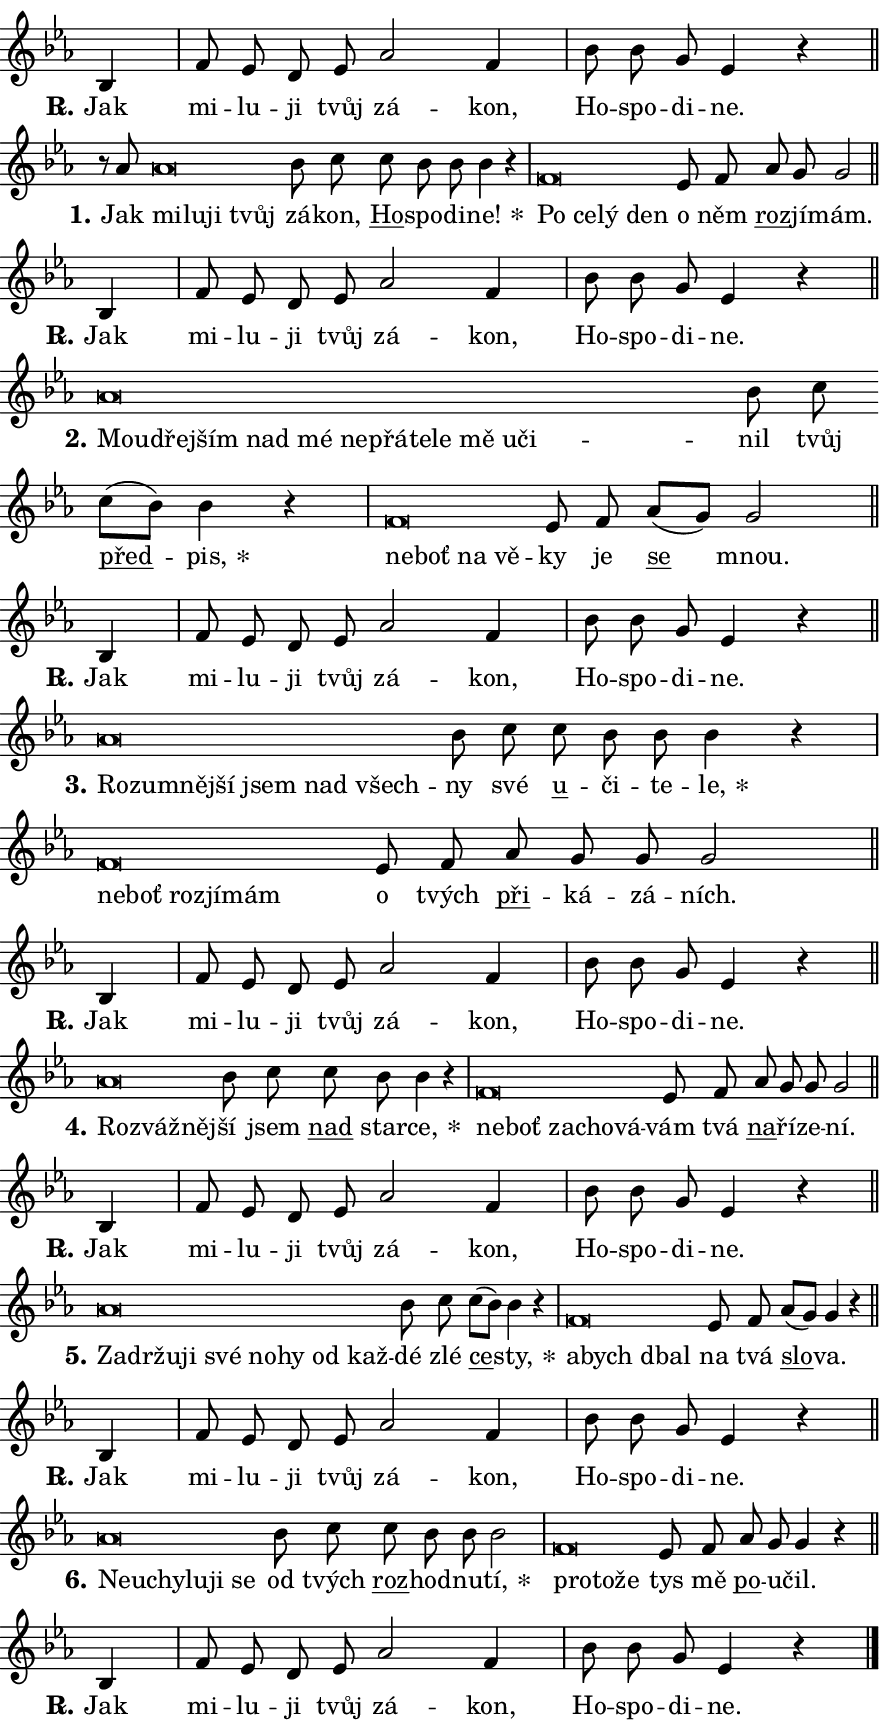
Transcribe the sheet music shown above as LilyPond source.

\version "2.24.0"
\header { tagline = "" }
\paper {
  indent = 0\cm
  top-margin = 0\cm
  right-margin = 0.13\cm % to fit lyric hyphens
  bottom-margin = 0\cm
  left-margin = 0\cm
  paper-width = 15\cm
  page-breaking = #ly:one-page-breaking
  system-system-spacing.basic-distance = #11
  score-system-spacing.basic-distance = #11
  ragged-last = ##f
}


%% Author: Thomas Morley
%% https://lists.gnu.org/archive/html/lilypond-user/2020-05/msg00002.html
#(define (line-position grob)
"Returns position of @var[grob} in current system:
   @code{'start}, if at first time-step
   @code{'end}, if at last time-step
   @code{'middle} otherwise
"
  (let* ((col (ly:item-get-column grob))
         (ln (ly:grob-object col 'left-neighbor))
         (rn (ly:grob-object col 'right-neighbor))
         (col-to-check-left (if (ly:grob? ln) ln col))
         (col-to-check-right (if (ly:grob? rn) rn col))
         (break-dir-left
           (and
             (ly:grob-property col-to-check-left 'non-musical #f)
             (ly:item-break-dir col-to-check-left)))
         (break-dir-right
           (and
             (ly:grob-property col-to-check-right 'non-musical #f)
             (ly:item-break-dir col-to-check-right))))
        (cond ((eqv? 1 break-dir-left) 'start)
              ((eqv? -1 break-dir-right) 'end)
              (else 'middle))))

#(define (tranparent-at-line-position vctor)
  (lambda (grob)
  "Relying on @code{line-position} select the relevant enry from @var{vctor}.
Used to determine transparency,"
    (case (line-position grob)
      ((end) (not (vector-ref vctor 0)))
      ((middle) (not (vector-ref vctor 1)))
      ((start) (not (vector-ref vctor 2))))))

noteHeadBreakVisibility =
#(define-music-function (break-visibility)(vector?)
"Makes @code{NoteHead}s transparent relying on @var{break-visibility}"
#{
  \override NoteHead.transparent =
    #(tranparent-at-line-position break-visibility)
#})

#(define delete-ledgers-for-transparent-note-heads
  (lambda (grob)
    "Reads whether a @code{NoteHead} is transparent.
If so this @code{NoteHead} is removed from @code{'note-heads} from
@var{grob}, which is supposed to be @code{LedgerLineSpanner}.
As a result ledgers are not printed for this @code{NoteHead}"
    (let* ((nhds-array (ly:grob-object grob 'note-heads))
           (nhds-list
             (if (ly:grob-array? nhds-array)
                 (ly:grob-array->list nhds-array)
                 '()))
           ;; Relies on the transparent-property being done before
           ;; Staff.LedgerLineSpanner.after-line-breaking is executed.
           ;; This is fragile ...
           (to-keep
             (remove
               (lambda (nhd)
                 (ly:grob-property nhd 'transparent #f))
               nhds-list)))
      ;; TODO find a better method to iterate over grob-arrays, similiar
      ;; to filter/remove etc for lists
      ;; For now rebuilt from scratch
      (set! (ly:grob-object grob 'note-heads)  '())
      (for-each
        (lambda (nhd)
          (ly:pointer-group-interface::add-grob grob 'note-heads nhd))
        to-keep))))

squashNotes = {
  \override NoteHead.X-extent = #'(-0.2 . 0.2)
  \override NoteHead.Y-extent = #'(-0.75 . 0)
  \override NoteHead.stencil =
    #(lambda (grob)
       (let ((pos (ly:grob-property grob 'staff-position)))
         (begin
           (if (< pos -7) (display "ERROR: Lower brevis then expected\n") (display ""))
           (if (<= pos -6) ly:text-interface::print ly:note-head::print))))
}
unSquashNotes = {
  \revert NoteHead.X-extent
  \revert NoteHead.Y-extent
  \revert NoteHead.stencil
}

hideNotes = \noteHeadBreakVisibility #begin-of-line-visible
unHideNotes = \noteHeadBreakVisibility #all-visible

% work-around for resetting accidentals
% https://lilypond.org/doc/v2.23/Documentation/notation/displaying-rhythms#unmetered-music
cadenzaMeasure = {
  \cadenzaOff
  \partial 1024 s1024
  \cadenzaOn
}

#(define-markup-command (accent layout props text) (markup?)
  "Underline accented syllable"
  (interpret-markup layout props
    #{\markup \override #'(offset . 4.3) \underline { #text }#}))

responsum = \markup \concat {
  "R" \hspace #-1.05 \path #0.1 #'((moveto 0 0.07) (lineto 0.9 0.8)) \hspace #0.05 "."
}

spaceSize = #0.6828661417322834 % exact space size for TeX Gyre Schola

\layout {
  \context {
    \Staff
    \remove "Time_signature_engraver"
    \override LedgerLineSpanner.after-line-breaking = #delete-ledgers-for-transparent-note-heads
  }
  \context {
    \Lyrics {
      \override LyricSpace.minimum-distance = \spaceSize
      \override LyricText.font-name = #"TeX Gyre Schola"
      \override LyricText.font-size = 1
      \override StanzaNumber.font-name = #"TeX Gyre Schola Bold"
      \override StanzaNumber.font-size = 1
    }
  }
  \context {
    \Score 
    \override NoteHead.text =
      #(lambda (grob) 
        (let ((pos (ly:grob-property grob 'staff-position)))
          #{\markup {
            \combine
              \halign #-0.55 \raise #(if (= pos -6) 0 0.5) \override #'(thickness . 2) \draw-line #'(3.2 . 0)
              \musicglyph "noteheads.sM1"
          }#}))
  }
}

% magnetic-lyrics.ily
%
%   written by
%     Jean Abou Samra <jean@abou-samra.fr>
%     Werner Lemberg <wl@gnu.org>
%
%   adapted by
%     Jiri Hon <jiri.hon@gmail.com>
%
% Version 2022-Apr-15

% https://www.mail-archive.com/lilypond-user@gnu.org/msg149350.html

#(define (Left_hyphen_pointer_engraver context)
   "Collect syllable-hyphen-syllable occurrences in lyrics and store
them in properties.  This engraver only looks to the left.  For
example, if the lyrics input is @code{foo -- bar}, it does the
following.

@itemize @bullet
@item
Set the @code{text} property of the @code{LyricHyphen} grob between
@q{foo} and @q{bar} to @code{foo}.

@item
Set the @code{left-hyphen} property of the @code{LyricText} grob with
text @q{foo} to the @code{LyricHyphen} grob between @q{foo} and
@q{bar}.
@end itemize

Use this auxiliary engraver in combination with the
@code{lyric-@/text::@/apply-@/magnetic-@/offset!} hook."
   (let ((hyphen #f)
         (text #f))
     (make-engraver
      (acknowledgers
       ((lyric-syllable-interface engraver grob source-engraver)
        (set! text grob)))
      (end-acknowledgers
       ((lyric-hyphen-interface engraver grob source-engraver)
        ;(when (not (grob::has-interface grob 'lyric-space-interface))
          (set! hyphen grob)));)
      ((stop-translation-timestep engraver)
       (when (and text hyphen)
         (ly:grob-set-object! text 'left-hyphen hyphen))
       (set! text #f)
       (set! hyphen #f)))))

#(define (lyric-text::apply-magnetic-offset! grob)
   "If the space between two syllables is less than the value in
property @code{LyricText@/.details@/.squash-threshold}, move the right
syllable to the left so that it gets concatenated with the left
syllable.

Use this function as a hook for
@code{LyricText@/.after-@/line-@/breaking} if the
@code{Left_@/hyphen_@/pointer_@/engraver} is active."
   (let ((hyphen (ly:grob-object grob 'left-hyphen #f)))
     (when hyphen
       (let ((left-text (ly:spanner-bound hyphen LEFT)))
         (when (grob::has-interface left-text 'lyric-syllable-interface)
           (let* ((common (ly:grob-common-refpoint grob left-text X))
                  (this-x-ext (ly:grob-extent grob common X))
                  (left-x-ext
                   (begin
                     ;; Trigger magnetism for left-text.
                     (ly:grob-property left-text 'after-line-breaking)
                     (ly:grob-extent left-text common X)))
                  ;; `delta` is the gap width between two syllables.
                  (delta (- (interval-start this-x-ext)
                            (interval-end left-x-ext)))
                  (details (ly:grob-property grob 'details))
                  (threshold (assoc-get 'squash-threshold details 0.2)))
             (when (< delta threshold)
               (let* (;; We have to manipulate the input text so that
                      ;; ligatures crossing syllable boundaries are not
                      ;; disabled.  For languages based on the Latin
                      ;; script this is essentially a beautification.
                      ;; However, for non-Western scripts it can be a
                      ;; necessity.
                      (lt (ly:grob-property left-text 'text))
                      (rt (ly:grob-property grob 'text))
                      (is-space (grob::has-interface hyphen 'lyric-space-interface))
                      (space (if is-space " " ""))
                      (extra-delta (if is-space spaceSize 0))
                      ;; Append new syllable.
                      (ltrt-space (if (and (string? lt) (string? rt))
                                (string-append lt space rt)
                                (make-concat-markup (list lt space rt))))
                      ;; Right-align `ltrt` to the right side.
                      (ltrt-space-markup (grob-interpret-markup
                               grob
                               (make-translate-markup
                                (cons (interval-length this-x-ext) 0)
                                (make-right-align-markup ltrt-space)))))
                 (begin
                   ;; Don't print `left-text`.
                   (ly:grob-set-property! left-text 'stencil #f)
                   ;; Set text and stencil (which holds all collected
                   ;; syllables so far) and shift it to the left.
                   (ly:grob-set-property! grob 'text ltrt-space)
                   (ly:grob-set-property! grob 'stencil ltrt-space-markup)
                   (ly:grob-translate-axis! grob (- (- delta extra-delta)) X))))))))))


#(define (lyric-hyphen::displace-bounds-first grob)
   ;; Make very sure this callback isn't triggered too early.
   (let ((left (ly:spanner-bound grob LEFT))
         (right (ly:spanner-bound grob RIGHT)))
     (ly:grob-property left 'after-line-breaking)
     (ly:grob-property right 'after-line-breaking)
     (ly:lyric-hyphen::print grob)))

squashThreshold = #0.4

\layout {
  \context {
    \Lyrics
    \consists #Left_hyphen_pointer_engraver
    \override LyricText.after-line-breaking =
      #lyric-text::apply-magnetic-offset!
    \override LyricHyphen.stencil = #lyric-hyphen::displace-bounds-first
    \override LyricText.details.squash-threshold = \squashThreshold
    \override LyricHyphen.minimum-distance = 0
    \override LyricHyphen.minimum-length = \squashThreshold
  }
}

squashText = \override LyricText.details.squash-threshold = 9999
unSquashText = \override LyricText.details.squash-threshold = \squashThreshold

leftText = \override LyricText.self-alignment-X = #LEFT
unLeftText = \revert LyricText.self-alignment-X

starOffset = #(lambda (grob) 
                (let ((x_offset (ly:self-alignment-interface::aligned-on-x-parent grob)))
                  (if (= x_offset 0) 0 (+ x_offset 1.2))))

star = #(define-music-function (syllable)(string?)
"Append star separator at the end of a syllable"
#{
  \once \override LyricText.X-offset = #starOffset
  \lyricmode { \markup {
    #syllable
    \override #'((font-name . "TeX Gyre Schola Bold")) \hspace #0.2 \lower #0.65 \larger "*"
  } }
#})

starAccent = #(define-music-function (syllable)(string?)
"Append star separator at the end of a syllable and make accent"
#{
  \once \override LyricText.X-offset = #starOffset
  \lyricmode { \markup {
    \accent #syllable
    \override #'((font-name . "TeX Gyre Schola Bold")) \hspace #0.2 \lower #0.65 \larger "*"
  } }
#})

breath = #(define-music-function (syllable)(string?)
"Append breathing indicator at the end of a syllable"
#{
  \lyricmode { \markup { #syllable "+" } }
#})

optionalBreath = #(define-music-function (syllable)(string?)
"Append optional breathing indicator at the end of a syllable"
#{
  \lyricmode { \markup { #syllable "(+)" } }
#})


\score {
    <<
        \new Voice = "melody" { \cadenzaOn \key es \major \relative { bes4 \cadenzaMeasure \bar "|" f'8 es d es as2 f4 \cadenzaMeasure \bar "|" bes8 bes g es4 r \cadenzaMeasure \bar "||" \break } }
        \new Lyrics \lyricsto "melody" { \lyricmode { \set stanza = \responsum
Jak mi -- lu -- ji tvůj zá -- kon, Ho -- spo -- di -- ne. } }
    >>
    \layout {}
}

\score {
    <<
        \new Voice = "melody" { \cadenzaOn \key es \major \relative { r8 as'8 \squashNotes as\breve*1/16 \hideNotes \breve*1/16 \bar "" \breve*1/16 \breve*1/16 \bar "" \unHideNotes \unSquashNotes bes8 c \bar "" c bes bes bes4 r \cadenzaMeasure \bar "|" \squashNotes f\breve*1/16 \hideNotes \breve*1/16 \bar "" \breve*1/16 \breve*1/16 \bar "" \unHideNotes \unSquashNotes es8 f \bar "" as g g2 \cadenzaMeasure \bar "||" \break } }
        \new Lyrics \lyricsto "melody" { \lyricmode { \set stanza = "1."
Jak \leftText mi -- \squashText lu -- ji tvůj \unLeftText \unSquashText zá -- kon, \markup \accent Ho -- spo -- di -- \star ne! \leftText Po \squashText ce -- lý den \unLeftText \unSquashText o něm \markup \accent roz -- jí -- mám. } }
    >>
    \layout {}
}

\score {
    <<
        \new Voice = "melody" { \cadenzaOn \key es \major \relative { bes4 \cadenzaMeasure \bar "|" f'8 es d es as2 f4 \cadenzaMeasure \bar "|" bes8 bes g es4 r \cadenzaMeasure \bar "||" \break } }
        \new Lyrics \lyricsto "melody" { \lyricmode { \set stanza = \responsum
Jak mi -- lu -- ji tvůj zá -- kon, Ho -- spo -- di -- ne. } }
    >>
    \layout {}
}

\score {
    <<
        \new Voice = "melody" { \cadenzaOn \key es \major \relative { \squashNotes as'\breve*1/16 \hideNotes \breve*1/16 \bar "" \breve*1/16 \bar "" \breve*1/16 \bar "" \breve*1/16 \bar "" \breve*1/16 \bar "" \breve*1/16 \bar "" \breve*1/16 \bar "" \breve*1/16 \bar "" \breve*1/16 \bar "" \breve*1/16 \breve*1/16 \bar "" \unHideNotes \unSquashNotes bes8 c \bar "" c[( bes)] bes4 r \cadenzaMeasure \bar "|" \squashNotes f\breve*1/16 \hideNotes \breve*1/16 \bar "" \breve*1/16 \breve*1/16 \bar "" \unHideNotes \unSquashNotes es8 f \bar "" as[( g)] g2 \cadenzaMeasure \bar "||" \break } }
        \new Lyrics \lyricsto "melody" { \lyricmode { \set stanza = "2."
\leftText Mou -- \squashText dřej -- ším nad mé ne -- přá -- te -- le mě u -- či -- \unLeftText \unSquashText nil tvůj \markup \accent před -- \star pis, \leftText ne -- \squashText boť na vě -- \unLeftText \unSquashText ky je \markup \accent se mnou. } }
    >>
    \layout {}
}

\score {
    <<
        \new Voice = "melody" { \cadenzaOn \key es \major \relative { bes4 \cadenzaMeasure \bar "|" f'8 es d es as2 f4 \cadenzaMeasure \bar "|" bes8 bes g es4 r \cadenzaMeasure \bar "||" \break } }
        \new Lyrics \lyricsto "melody" { \lyricmode { \set stanza = \responsum
Jak mi -- lu -- ji tvůj zá -- kon, Ho -- spo -- di -- ne. } }
    >>
    \layout {}
}

\score {
    <<
        \new Voice = "melody" { \cadenzaOn \key es \major \relative { \squashNotes as'\breve*1/16 \hideNotes \breve*1/16 \bar "" \breve*1/16 \bar "" \breve*1/16 \bar "" \breve*1/16 \bar "" \breve*1/16 \breve*1/16 \bar "" \unHideNotes \unSquashNotes bes8 c \bar "" c bes bes bes4 r \cadenzaMeasure \bar "|" \squashNotes f\breve*1/16 \hideNotes \breve*1/16 \bar "" \breve*1/16 \bar "" \breve*1/16 \breve*1/16 \bar "" \unHideNotes \unSquashNotes es8 f \bar "" as g g g2 \cadenzaMeasure \bar "||" \break } }
        \new Lyrics \lyricsto "melody" { \lyricmode { \set stanza = "3."
\leftText Ro -- \squashText zum -- něj -- ší jsem nad všech -- \unLeftText \unSquashText ny své \markup \accent u -- či -- te -- \star le, \leftText ne -- \squashText boť roz -- jí -- mám \unLeftText \unSquashText o tvých \markup \accent při -- ká -- zá -- ních. } }
    >>
    \layout {}
}

\score {
    <<
        \new Voice = "melody" { \cadenzaOn \key es \major \relative { bes4 \cadenzaMeasure \bar "|" f'8 es d es as2 f4 \cadenzaMeasure \bar "|" bes8 bes g es4 r \cadenzaMeasure \bar "||" \break } }
        \new Lyrics \lyricsto "melody" { \lyricmode { \set stanza = \responsum
Jak mi -- lu -- ji tvůj zá -- kon, Ho -- spo -- di -- ne. } }
    >>
    \layout {}
}

\score {
    <<
        \new Voice = "melody" { \cadenzaOn \key es \major \relative { \squashNotes as'\breve*1/16 \hideNotes \breve*1/16 \breve*1/16 \bar "" \unHideNotes \unSquashNotes bes8 c \bar "" c bes bes4 r \cadenzaMeasure \bar "|" \squashNotes f\breve*1/16 \hideNotes \breve*1/16 \bar "" \breve*1/16 \bar "" \breve*1/16 \breve*1/16 \bar "" \unHideNotes \unSquashNotes es8 f \bar "" as g g g2 \cadenzaMeasure \bar "||" \break } }
        \new Lyrics \lyricsto "melody" { \lyricmode { \set stanza = "4."
\leftText Roz -- \squashText váž -- něj -- \unLeftText \unSquashText ší jsem \markup \accent nad star -- \star ce, \leftText ne -- \squashText boť za -- cho -- vá -- \unLeftText \unSquashText vám tvá \markup \accent na -- ří -- ze -- ní. } }
    >>
    \layout {}
}

\score {
    <<
        \new Voice = "melody" { \cadenzaOn \key es \major \relative { bes4 \cadenzaMeasure \bar "|" f'8 es d es as2 f4 \cadenzaMeasure \bar "|" bes8 bes g es4 r \cadenzaMeasure \bar "||" \break } }
        \new Lyrics \lyricsto "melody" { \lyricmode { \set stanza = \responsum
Jak mi -- lu -- ji tvůj zá -- kon, Ho -- spo -- di -- ne. } }
    >>
    \layout {}
}

\score {
    <<
        \new Voice = "melody" { \cadenzaOn \key es \major \relative { \squashNotes as'\breve*1/16 \hideNotes \breve*1/16 \bar "" \breve*1/16 \bar "" \breve*1/16 \bar "" \breve*1/16 \bar "" \breve*1/16 \bar "" \breve*1/16 \bar "" \breve*1/16 \breve*1/16 \bar "" \unHideNotes \unSquashNotes bes8 c \bar "" c[( bes)] bes4 r \cadenzaMeasure \bar "|" \squashNotes f\breve*1/16 \hideNotes \breve*1/16 \breve*1/16 \bar "" \unHideNotes \unSquashNotes es8 f \bar "" as[( g)] g4 r \cadenzaMeasure \bar "||" \break } }
        \new Lyrics \lyricsto "melody" { \lyricmode { \set stanza = "5."
\leftText Za -- \squashText dr -- žu -- ji své no -- hy od kaž -- \unLeftText \unSquashText dé zlé \markup \accent ce -- \star sty, \leftText a -- \squashText bych dbal \unLeftText \unSquashText na tvá \markup \accent slo -- va. } }
    >>
    \layout {}
}

\score {
    <<
        \new Voice = "melody" { \cadenzaOn \key es \major \relative { bes4 \cadenzaMeasure \bar "|" f'8 es d es as2 f4 \cadenzaMeasure \bar "|" bes8 bes g es4 r \cadenzaMeasure \bar "||" \break } }
        \new Lyrics \lyricsto "melody" { \lyricmode { \set stanza = \responsum
Jak mi -- lu -- ji tvůj zá -- kon, Ho -- spo -- di -- ne. } }
    >>
    \layout {}
}

\score {
    <<
        \new Voice = "melody" { \cadenzaOn \key es \major \relative { \squashNotes as'\breve*1/16 \hideNotes \breve*1/16 \bar "" \breve*1/16 \bar "" \breve*1/16 \bar "" \breve*1/16 \breve*1/16 \bar "" \unHideNotes \unSquashNotes bes8 c \bar "" c bes bes bes2 \cadenzaMeasure \bar "|" \squashNotes f\breve*1/16 \hideNotes \breve*1/16 \breve*1/16 \bar "" \unHideNotes \unSquashNotes es8 f \bar "" as g g4 r \cadenzaMeasure \bar "||" \break } }
        \new Lyrics \lyricsto "melody" { \lyricmode { \set stanza = "6."
\leftText Ne -- \squashText u -- chy -- lu -- ji se \unLeftText \unSquashText od tvých \markup \accent roz -- hod -- nu -- \star tí, \leftText pro -- \squashText to -- že \unLeftText \unSquashText tys mě \markup \accent po -- u -- čil. } }
    >>
    \layout {}
}

\score {
    <<
        \new Voice = "melody" { \cadenzaOn \key es \major \relative { bes4 \cadenzaMeasure \bar "|" f'8 es d es as2 f4 \cadenzaMeasure \bar "|" bes8 bes g es4 r \cadenzaMeasure \bar "||" \break } \bar "|." }
        \new Lyrics \lyricsto "melody" { \lyricmode { \set stanza = \responsum
Jak mi -- lu -- ji tvůj zá -- kon, Ho -- spo -- di -- ne. } }
    >>
    \layout {}
}
